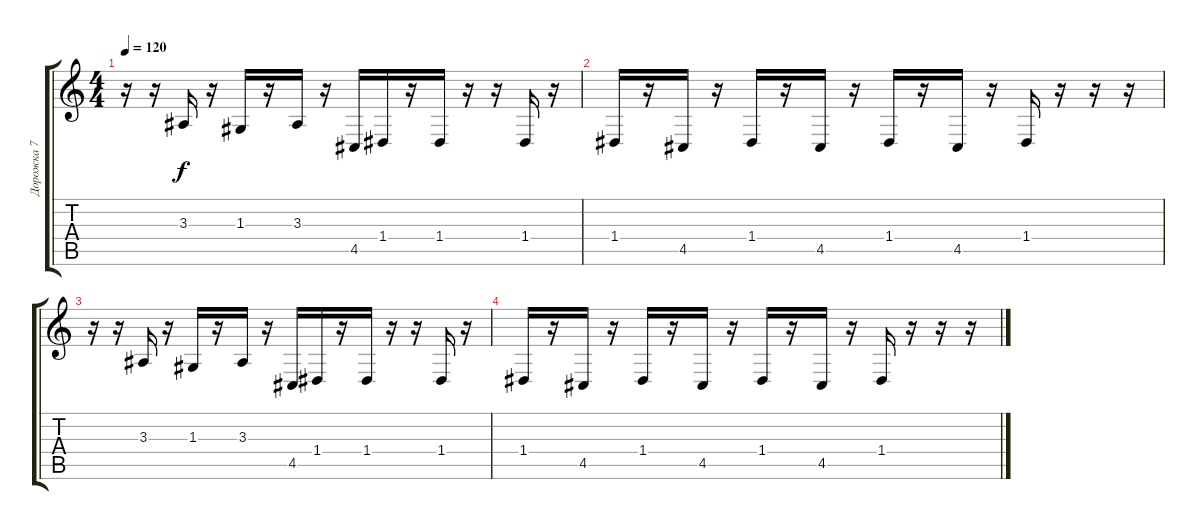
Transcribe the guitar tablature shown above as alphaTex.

\track ("Дорожка 7" "Дорожка 7") {instrument marimba}
\staff {score tabs}
\tuning (E4 B3 G3 D3 A2 E2) {hide}
\ts (4 4)
\tempo 120
\clef g2
\ks c
r.16{dy f} r.16 3.3.16 r.16 1.3.16 r.16 3.3.16 r.16 4.5.16 1.4.16 r.16 1.4.16 r.16 r.16 1.4.16 r.16 |
1.4.16 r.16 4.5.16 r.16 1.4.16 r.16 4.5.16 r.16 1.4.16 r.16 4.5.16 r.16 1.4.16 r.16 r.16 r.16 |
r.16 r.16 3.3.16 r.16 1.3.16 r.16 3.3.16 r.16 4.5.16 1.4.16 r.16 1.4.16 r.16 r.16 1.4.16 r.16 |
1.4.16 r.16 4.5.16 r.16 1.4.16 r.16 4.5.16 r.16 1.4.16 r.16 4.5.16 r.16 1.4.16 r.16 r.16 r.16
